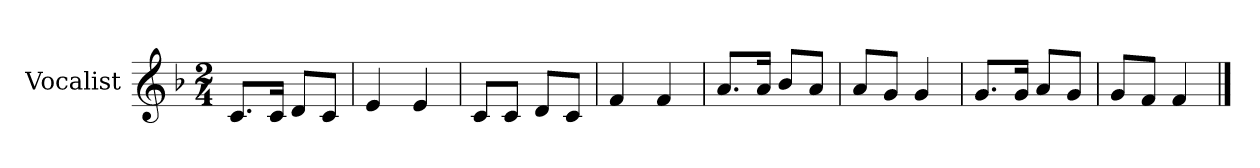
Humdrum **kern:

**kern
*part1
*staff1
*I"Vocalist
*k[b-]
*F:
*M2/4
=
8.cL
16cJk
8dL
8cJ
=1
4e
4e
=2
8cL
8cJ
8dL
8cJ
=3
4f
4f
=4
8.aL
16aJk
8b-L
8aJ
=5
8aL
8gJ
4g
=6
8.gL
16gJk
8aL
8gJ
=7
8gL
8fJ
4f
==
*-
